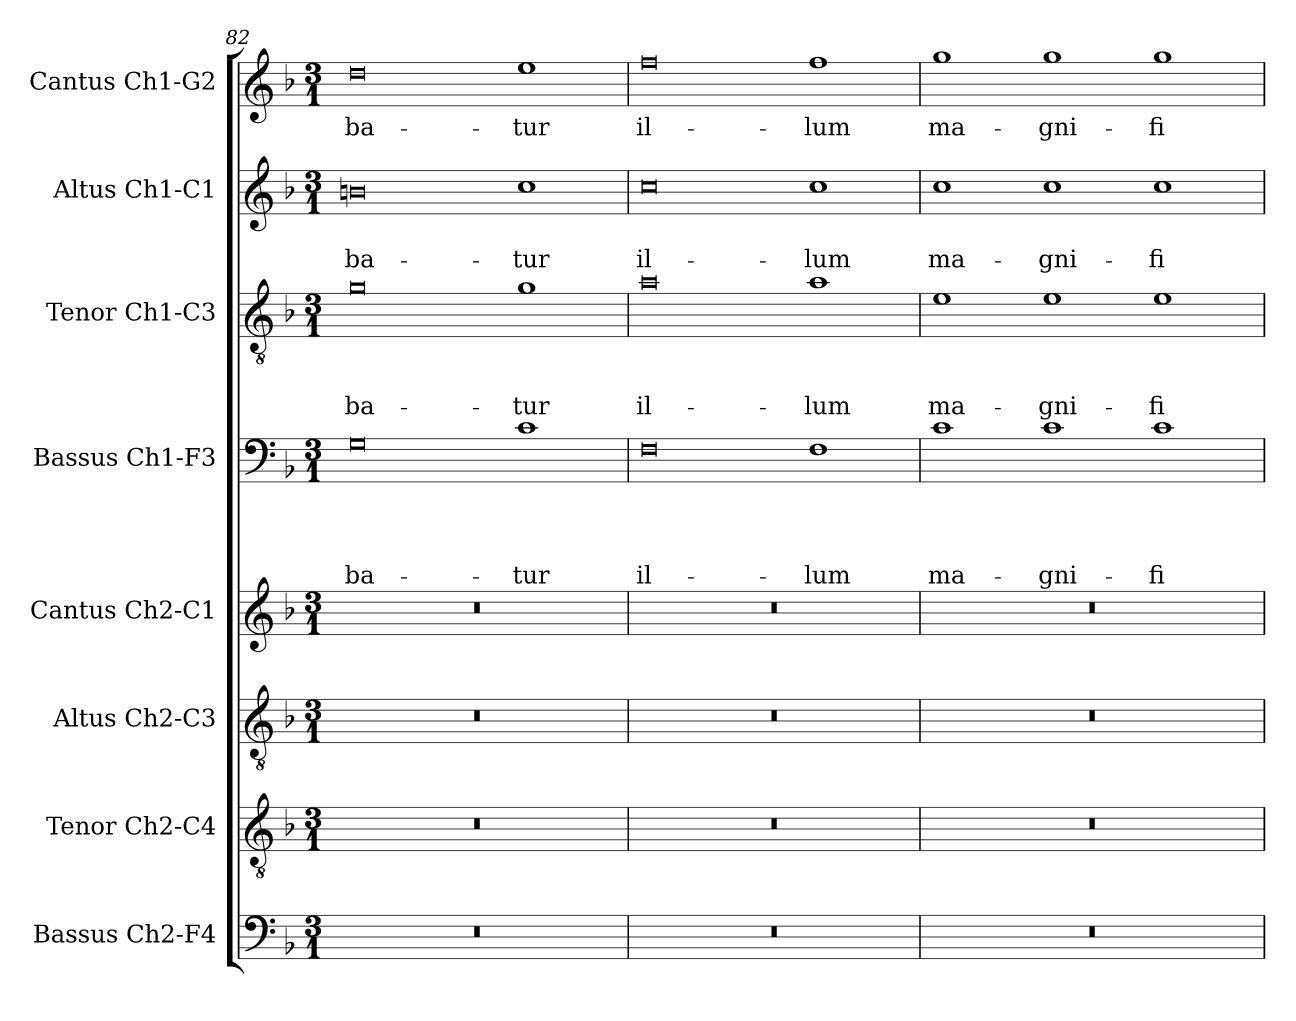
**kern	**kern	**kern	**kern	**kern	**text	**text	**text	**text	**kern	**text	**text	**text	**kern	**text	**text	**kern	**text
*part8	*part7	*part6	*part5	*part4	*part4	*part4	*part4	*part4	*part3	*part3	*part3	*part3	*part2	*part2	*part2	*part1	*part1
*staff8	*staff7	*staff6	*staff5	*staff4	*staff4	*staff4	*staff4	*staff4	*staff3	*staff3	*staff3	*staff3	*staff2	*staff2	*staff2	*staff1	*staff1
*I"Bassus Ch2-F4	*I"Tenor Ch2-C4	*I"Altus Ch2-C3	*I"Cantus Ch2-C1	*I"Bassus Ch1-F3	*	*	*	*	*I"Tenor Ch1-C3	*	*	*	*I"Altus Ch1-C1	*	*	*I"Cantus Ch1-G2	*
*I'B2	*I'T2	*I'A2	*I'C2	*I'B	*	*	*	*	*I'T	*	*	*	*I'A	*	*	*I'C	*
*clefF4	*clefGv2	*clefGv2	*clefG2	*clefF4	*	*	*	*	*clefGv2	*	*	*	*clefG2	*	*	*clefG2	*
*k[b-]	*k[b-]	*k[b-]	*k[b-]	*k[b-]	*	*	*	*	*k[b-]	*	*	*	*k[b-]	*	*	*k[b-]	*
*F:	*F:	*F:	*F:	*F:	*	*	*	*	*F:	*	*	*	*F:	*	*	*F:	*
*M3/1	*M3/1	*M3/1	*M3/1	*M3/1	*	*	*	*	*M3/1	*	*	*	*M3/1	*	*	*M3/1	*
=82	=82	=82	=82	=82	=82	=82	=82	=82	=82	=82	=82	=82	=82	=82	=82	=82	=82
!	!	!	!	!	!	!	!	!LO:LY:b	!	!	!	!LO:LY:b	!	!	!LO:LY:b	!	!LO:LY:b
0.r	0.r	0.r	0.r	0G	.	.	.	-ba-	0g	.	.	-ba-	0bn	.	-ba-	0dd	-ba-
!	!	!	!	!	!	!	!	!LO:LY:b	!	!	!	!LO:LY:b	!	!	!LO:LY:b	!	!LO:LY:b
.	.	.	.	1c	.	.	.	-tur	1g	.	.	-tur	1cc	.	-tur	1ee	-tur
=83	=83	=83	=83	=83	=83	=83	=83	=83	=83	=83	=83	=83	=83	=83	=83	=83	=83
!	!	!	!	!	!	!	!	!LO:LY:b	!	!	!	!LO:LY:b	!	!	!LO:LY:b	!	!LO:LY:b
0.r	0.r	0.r	0.r	0F	.	.	.	il-	0a	.	.	il-	0cc	.	il-	0ff	il-
!	!	!	!	!	!	!	!	!LO:LY:b	!	!	!	!LO:LY:b	!	!	!LO:LY:b	!	!LO:LY:b
.	.	.	.	1F	.	.	.	-lum	1a	.	.	-lum	1cc	.	-lum	1ff	-lum
=84	=84	=84	=84	=84	=84	=84	=84	=84	=84	=84	=84	=84	=84	=84	=84	=84	=84
!	!	!	!	!	!	!	!	!LO:LY:b	!	!	!	!LO:LY:b	!	!	!LO:LY:b	!	!LO:LY:b
0.r	0.r	0.r	0.r	1c	.	.	.	ma-	1e	.	.	ma-	1cc	.	ma-	1gg	ma-
!	!	!	!	!	!	!	!	!LO:LY:b	!	!	!	!LO:LY:b	!	!	!LO:LY:b	!	!LO:LY:b
.	.	.	.	1c	.	.	.	-gni-	1e	.	.	-gni-	1cc	.	-gni-	1gg	-gni-
!	!	!	!	!	!	!	!	!LO:LY:b	!	!	!	!LO:LY:b	!	!	!LO:LY:b	!	!LO:LY:b
.	.	.	.	1c	.	.	.	-fi-	1e	.	.	-fi-	1cc	.	-fi-	1gg	-fi-
=	=	=	=	=	=	=	=	=	=	=	=	=	=	=	=	=	=
*-	*-	*-	*-	*-	*-	*-	*-	*-	*-	*-	*-	*-	*-	*-	*-	*-	*-
